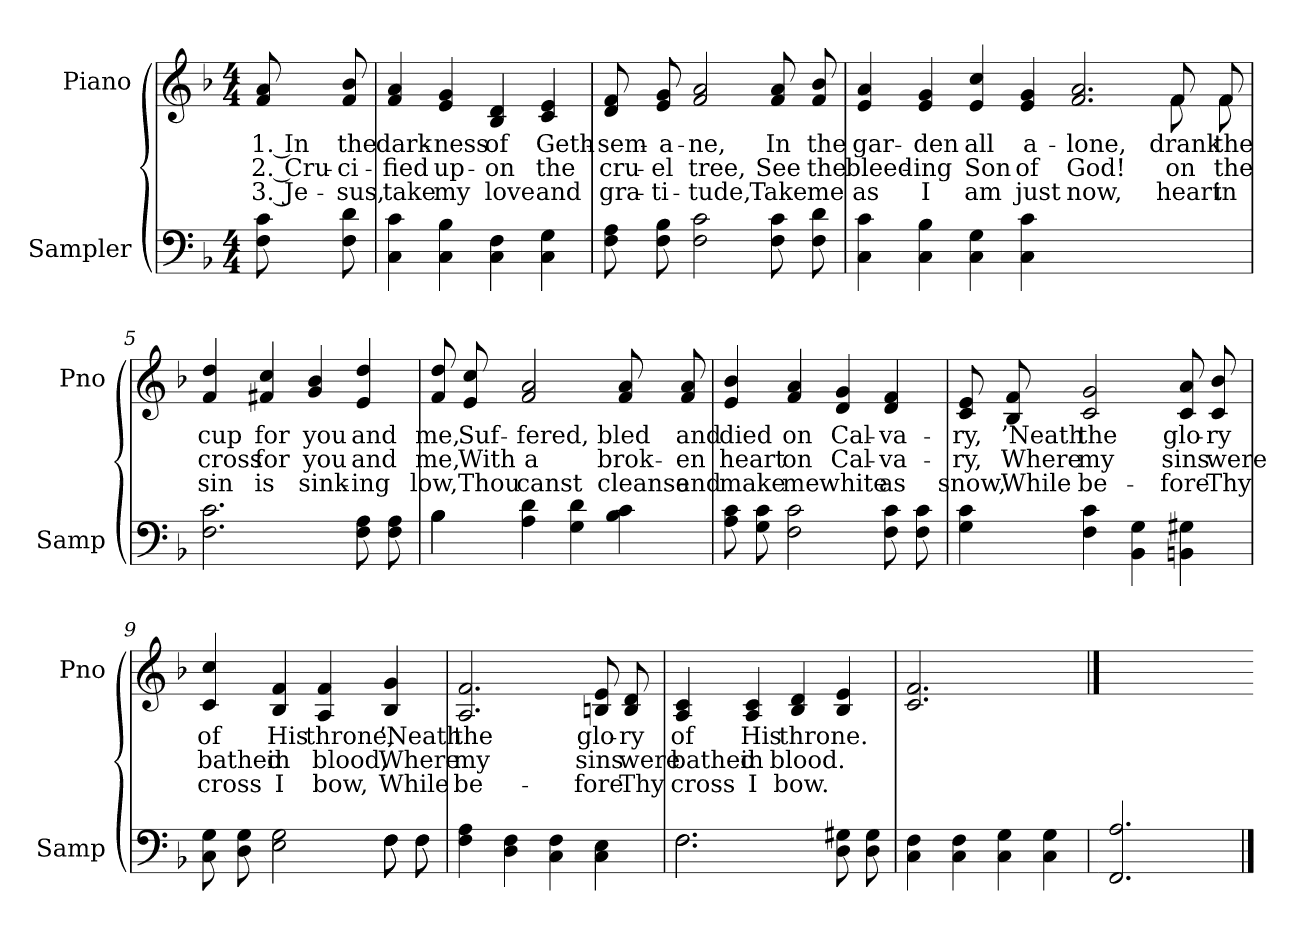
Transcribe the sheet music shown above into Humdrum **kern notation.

**kern	**kern	**text	**text	**text
*part2	*part1	*part1	*part1	*part1
*staff2	*staff1	*staff1	*staff1	*staff1
*I"Sampler	*I"Piano	*	*	*
*I'Samp	*I'Pno	*	*	*
*clefF4	*clefG2	*	*	*
*k[b-]	*k[b-]	*	*	*
*F:	*F:	*	*	*
*M4/4	*M4/4	*	*	*
=1	=1	=1	=1	=1
8F 8c	8f 8a	1. In	2. Cru-	3. Je-
8F 8d	8f 8b-	the	-ci-	-sus,
=2	=2	=2	=2	=2
4C 4c	4f 4a	dark-	-fied	take
4C 4B-	4e 4g	-ness	up-	my
4C 4F	4B- 4d	of	-on	love
4C 4G	4c 4e	Geth-	the	and
=3	=3	=3	=3	=3
8F 8A	8d 8f	-sem-	cru-	gra-
8F 8B-	8e 8g	-a-	-el	-ti-
2F 2c	2f 2a	-ne,	tree,	-tude,
8F 8c	8f 8a	In	See	Take
8F 8d	8f 8b-	the	the	me
=4	=4	=4	=4	=4
*	*^	*	*	*
4C 4c	4e 4a	1..ryy	gar-	bleed-	as
4C 4B-	4e 4g	.	-den	-ing	I
4C 4G	4e 4cc	.	all	Son	am
4C 4c	4e 4g	.	a-	of	just
1ryy	2.f 2.a	.	-lone,	God!	now,
.	8f/	8f	drank	on	heart
.	8f/	8f	the	the	in
*	*v	*v	*	*	*
=5	=5	=5	=5	=5
2.F 2.c	4f 4dd	cup	cross	sin
.	4f#X 4cc	for	for	is
.	4g 4b-	you	you	sink-
8F 8A	4e 4dd	and	and	-ing
8F 8A	.	.	.	.
=6	=6	=6	=6	=6
*^	*	*	*	*
4B-\	4B-	8f 8dd	me,	me,	low,
.	.	8e 8cc	Suf-	With	Thou
4A 4d	2.ryy	2f 2a	-fered,	a	canst
4G 4d	.	.	.	.	.
4B- 4c	.	8f 8a	bled	brok-	cleanse
.	.	8f 8a	and	-en	and
*v	*v	*	*	*	*
=7	=7	=7	=7	=7
8A 8c	4e 4b-	died	heart	make
8G 8c	.	.	.	.
2F 2c	4f 4a	on	on	me
.	4d 4g	Cal-	Cal-	white
8F 8c	4d 4f	-va-	-va-	as
8F 8c	.	.	.	.
=8	=8	=8	=8	=8
4G 4c	8c 8e	-ry,	-ry,	snow,
.	8B- 8f	’Neath	Where	While
4F 4c	2c 2g	the	my	be-
4BB- 4G	.	.	.	.
4BBn 4G#X	8c 8a	glo-	sins	-fore
.	8c 8b-	-ry	were	Thy
=9	=9	=9	=9	=9
*^	*	*	*	*
8C 8G	2.ryy	4c 4cc	of	bathed	cross
8D 8G	.	.	.	.	.
2E 2G	.	4B- 4f	His	in	I
.	.	4A 4f	throne,	blood,	bow,
8F\	8F	4B- 4g	’Neath	Where	While
8F\	8F	.	.	.	.
*v	*v	*	*	*	*
=10	=10	=10	=10	=10
4F 4A	2.A 2.f	the	my	be-
4D 4F	.	.	.	.
4C 4F	.	.	.	.
4C 4E	8Bn 8e	glo-	sins	-fore
.	8B 8d	-ry	were	Thy
=11	=11	=11	=11	=11
*^	*	*	*	*
2.F\	2.F	4A 4c	of	bathed	cross
.	.	4A 4c	His	in	I
.	.	4B- 4d	throne.	blood.	bow.
8D 8G#X	4ryy	4B- 4e	.	.	.
8D 8G#	.	.	.	.	.
*v	*v	*	*	*	*
=12	=12	=12	=12	=12
4C 4F	2.c 2.f	.	.	.
4C 4F	.	.	.	.
4C 4G	.	.	.	.
4C 4G	4ryy	.	.	.
=	==	==	==	==
2.FF 2.A	1ryy	.	.	.
4ryy	.	.	.	.
==	=	=	=	=
*-	*-	*-	*-	*-
